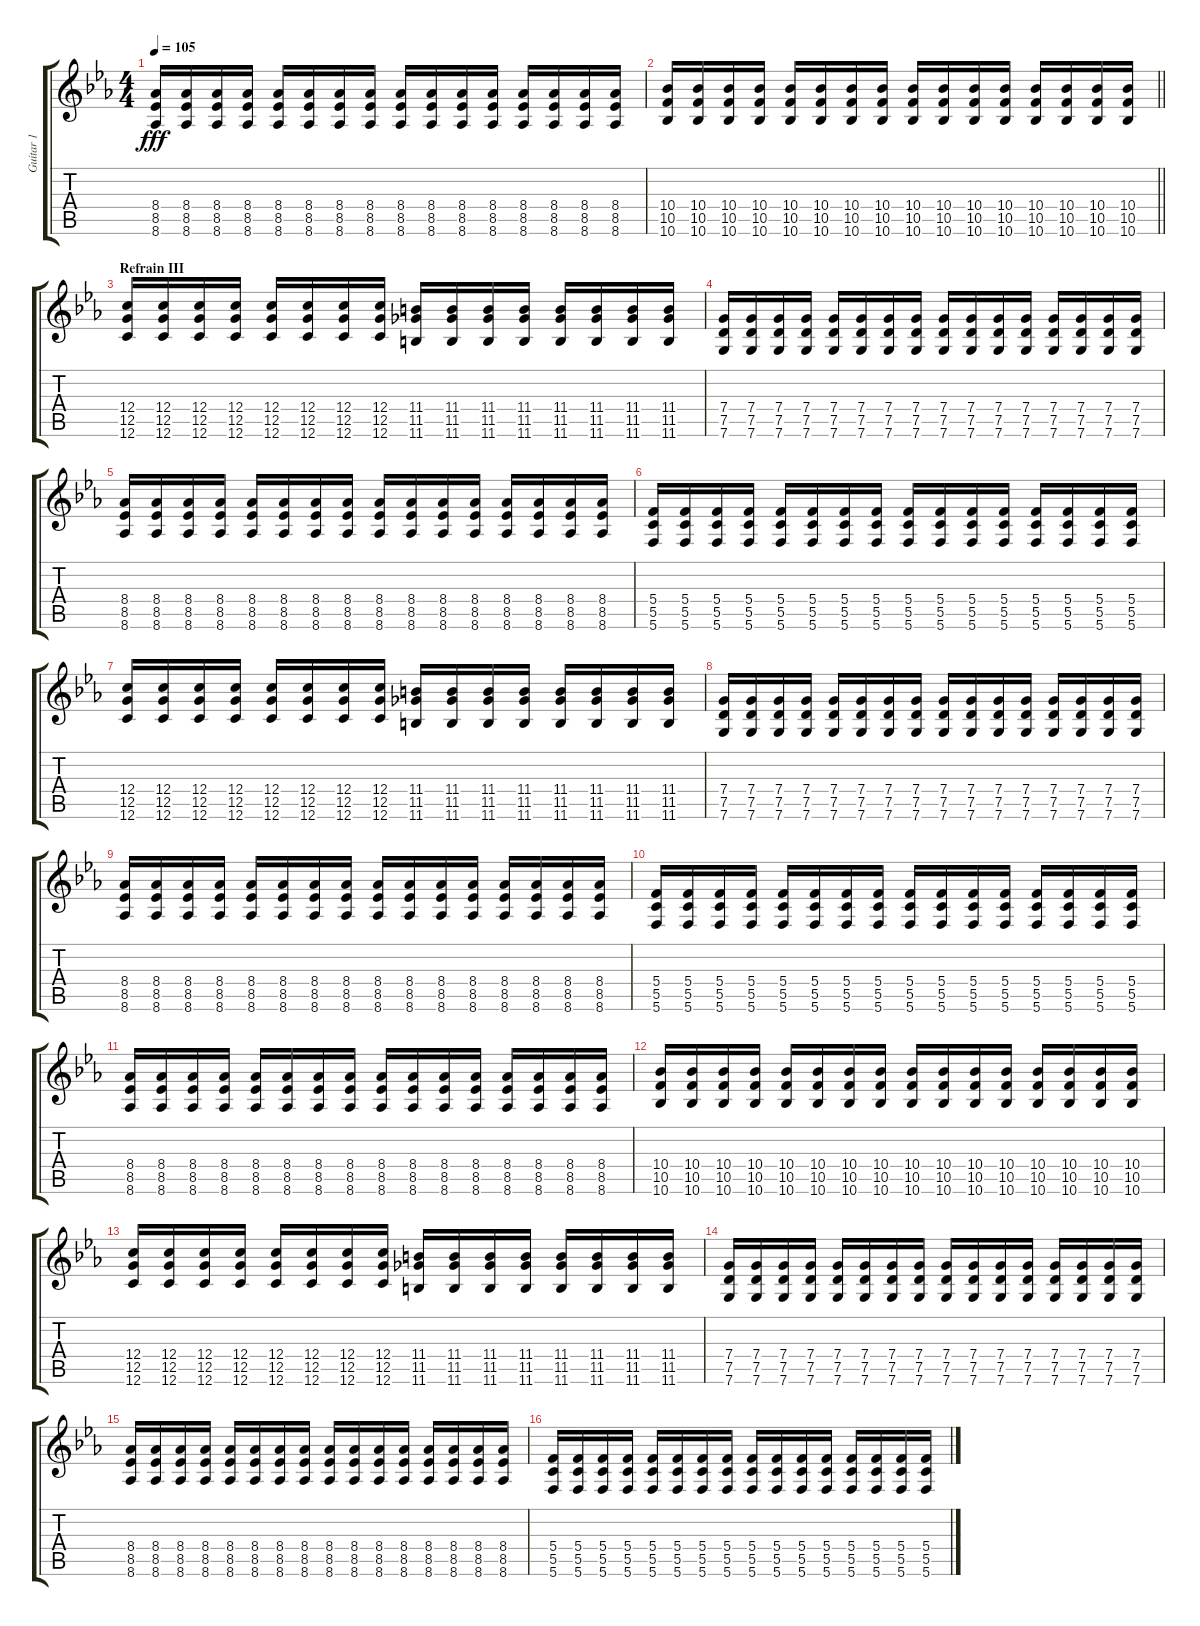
\track ("Guitar 1" "Guitar 1") {instrument distortionguitar}
\staff {score tabs}
\tuning (D4 A3 F3 C3 G2 C2) {hide}
\ts (4 4)
\tempo 105
\clef g2
\ks eb
(8.4 8.5 8.6).16{dy fff} (8.4 8.5 8.6).16 (8.4 8.5 8.6).16 (8.4 8.5 8.6).16 (8.4 8.5 8.6).16 (8.4 8.5 8.6).16 (8.4 8.5 8.6).16 (8.4 8.5 8.6).16 (8.4 8.5 8.6).16 (8.4 8.5 8.6).16 (8.4 8.5 8.6).16 (8.4 8.5 8.6).16 (8.4 8.5 8.6).16 (8.4 8.5 8.6).16 (8.4 8.5 8.6).16 (8.4 8.5 8.6).16 |
\barLineRight lightlight
(10.4 10.5 10.6).16 (10.4 10.5 10.6).16 (10.4 10.5 10.6).16 (10.4 10.5 10.6).16 (10.4 10.5 10.6).16 (10.4 10.5 10.6).16 (10.4 10.5 10.6).16 (10.4 10.5 10.6).16 (10.4 10.5 10.6).16 (10.4 10.5 10.6).16 (10.4 10.5 10.6).16 (10.4 10.5 10.6).16 (10.4 10.5 10.6).16 (10.4 10.5 10.6).16 (10.4 10.5 10.6).16 (10.4 10.5 10.6).16 |
\section ("" "Refrain III")
(12.4 12.5 12.6).16 (12.4 12.5 12.6).16 (12.4 12.5 12.6).16 (12.4 12.5 12.6).16 (12.4 12.5 12.6).16 (12.4 12.5 12.6).16 (12.4 12.5 12.6).16 (12.4 12.5 12.6).16 (11.4 11.5 11.6).16 (11.4 11.5 11.6).16 (11.4 11.5 11.6).16 (11.4 11.5 11.6).16 (11.4 11.5 11.6).16 (11.4 11.5 11.6).16 (11.4 11.5 11.6).16 (11.4 11.5 11.6).16 |
(7.4 7.5 7.6).16 (7.4 7.5 7.6).16 (7.4 7.5 7.6).16 (7.4 7.5 7.6).16 (7.4 7.5 7.6).16 (7.4 7.5 7.6).16 (7.4 7.5 7.6).16 (7.4 7.5 7.6).16 (7.4 7.5 7.6).16 (7.4 7.5 7.6).16 (7.4 7.5 7.6).16 (7.4 7.5 7.6).16 (7.4 7.5 7.6).16 (7.4 7.5 7.6).16 (7.4 7.5 7.6).16 (7.4 7.5 7.6).16 |
(8.4 8.5 8.6).16 (8.4 8.5 8.6).16 (8.4 8.5 8.6).16 (8.4 8.5 8.6).16 (8.4 8.5 8.6).16 (8.4 8.5 8.6).16 (8.4 8.5 8.6).16 (8.4 8.5 8.6).16 (8.4 8.5 8.6).16 (8.4 8.5 8.6).16 (8.4 8.5 8.6).16 (8.4 8.5 8.6).16 (8.4 8.5 8.6).16 (8.4 8.5 8.6).16 (8.4 8.5 8.6).16 (8.4 8.5 8.6).16 |
(5.4 5.5 5.6).16 (5.4 5.5 5.6).16 (5.4 5.5 5.6).16 (5.4 5.5 5.6).16 (5.4 5.5 5.6).16 (5.4 5.5 5.6).16 (5.4 5.5 5.6).16 (5.4 5.5 5.6).16 (5.4 5.5 5.6).16 (5.4 5.5 5.6).16 (5.4 5.5 5.6).16 (5.4 5.5 5.6).16 (5.4 5.5 5.6).16 (5.4 5.5 5.6).16 (5.4 5.5 5.6).16 (5.4 5.5 5.6).16 |
(12.4 12.5 12.6).16 (12.4 12.5 12.6).16 (12.4 12.5 12.6).16 (12.4 12.5 12.6).16 (12.4 12.5 12.6).16 (12.4 12.5 12.6).16 (12.4 12.5 12.6).16 (12.4 12.5 12.6).16 (11.4 11.5 11.6).16 (11.4 11.5 11.6).16 (11.4 11.5 11.6).16 (11.4 11.5 11.6).16 (11.4 11.5 11.6).16 (11.4 11.5 11.6).16 (11.4 11.5 11.6).16 (11.4 11.5 11.6).16 |
(7.4 7.5 7.6).16 (7.4 7.5 7.6).16 (7.4 7.5 7.6).16 (7.4 7.5 7.6).16 (7.4 7.5 7.6).16 (7.4 7.5 7.6).16 (7.4 7.5 7.6).16 (7.4 7.5 7.6).16 (7.4 7.5 7.6).16 (7.4 7.5 7.6).16 (7.4 7.5 7.6).16 (7.4 7.5 7.6).16 (7.4 7.5 7.6).16 (7.4 7.5 7.6).16 (7.4 7.5 7.6).16 (7.4 7.5 7.6).16 |
(8.4 8.5 8.6).16 (8.4 8.5 8.6).16 (8.4 8.5 8.6).16 (8.4 8.5 8.6).16 (8.4 8.5 8.6).16 (8.4 8.5 8.6).16 (8.4 8.5 8.6).16 (8.4 8.5 8.6).16 (8.4 8.5 8.6).16 (8.4 8.5 8.6).16 (8.4 8.5 8.6).16 (8.4 8.5 8.6).16 (8.4 8.5 8.6).16 (8.4 8.5 8.6).16 (8.4 8.5 8.6).16 (8.4 8.5 8.6).16 |
(5.4 5.5 5.6).16 (5.4 5.5 5.6).16 (5.4 5.5 5.6).16 (5.4 5.5 5.6).16 (5.4 5.5 5.6).16 (5.4 5.5 5.6).16 (5.4 5.5 5.6).16 (5.4 5.5 5.6).16 (5.4 5.5 5.6).16 (5.4 5.5 5.6).16 (5.4 5.5 5.6).16 (5.4 5.5 5.6).16 (5.4 5.5 5.6).16 (5.4 5.5 5.6).16 (5.4 5.5 5.6).16 (5.4 5.5 5.6).16 |
(8.4 8.5 8.6).16 (8.4 8.5 8.6).16 (8.4 8.5 8.6).16 (8.4 8.5 8.6).16 (8.4 8.5 8.6).16 (8.4 8.5 8.6).16 (8.4 8.5 8.6).16 (8.4 8.5 8.6).16 (8.4 8.5 8.6).16 (8.4 8.5 8.6).16 (8.4 8.5 8.6).16 (8.4 8.5 8.6).16 (8.4 8.5 8.6).16 (8.4 8.5 8.6).16 (8.4 8.5 8.6).16 (8.4 8.5 8.6).16 |
(10.4 10.5 10.6).16 (10.4 10.5 10.6).16 (10.4 10.5 10.6).16 (10.4 10.5 10.6).16 (10.4 10.5 10.6).16 (10.4 10.5 10.6).16 (10.4 10.5 10.6).16 (10.4 10.5 10.6).16 (10.4 10.5 10.6).16 (10.4 10.5 10.6).16 (10.4 10.5 10.6).16 (10.4 10.5 10.6).16 (10.4 10.5 10.6).16 (10.4 10.5 10.6).16 (10.4 10.5 10.6).16 (10.4 10.5 10.6).16 |
(12.4 12.5 12.6).16 (12.4 12.5 12.6).16 (12.4 12.5 12.6).16 (12.4 12.5 12.6).16 (12.4 12.5 12.6).16 (12.4 12.5 12.6).16 (12.4 12.5 12.6).16 (12.4 12.5 12.6).16 (11.4 11.5 11.6).16 (11.4 11.5 11.6).16 (11.4 11.5 11.6).16 (11.4 11.5 11.6).16 (11.4 11.5 11.6).16 (11.4 11.5 11.6).16 (11.4 11.5 11.6).16 (11.4 11.5 11.6).16 |
(7.4 7.5 7.6).16 (7.4 7.5 7.6).16 (7.4 7.5 7.6).16 (7.4 7.5 7.6).16 (7.4 7.5 7.6).16 (7.4 7.5 7.6).16 (7.4 7.5 7.6).16 (7.4 7.5 7.6).16 (7.4 7.5 7.6).16 (7.4 7.5 7.6).16 (7.4 7.5 7.6).16 (7.4 7.5 7.6).16 (7.4 7.5 7.6).16 (7.4 7.5 7.6).16 (7.4 7.5 7.6).16 (7.4 7.5 7.6).16 |
(8.4 8.5 8.6).16 (8.4 8.5 8.6).16 (8.4 8.5 8.6).16 (8.4 8.5 8.6).16 (8.4 8.5 8.6).16 (8.4 8.5 8.6).16 (8.4 8.5 8.6).16 (8.4 8.5 8.6).16 (8.4 8.5 8.6).16 (8.4 8.5 8.6).16 (8.4 8.5 8.6).16 (8.4 8.5 8.6).16 (8.4 8.5 8.6).16 (8.4 8.5 8.6).16 (8.4 8.5 8.6).16 (8.4 8.5 8.6).16 |
(5.4 5.5 5.6).16 (5.4 5.5 5.6).16 (5.4 5.5 5.6).16 (5.4 5.5 5.6).16 (5.4 5.5 5.6).16 (5.4 5.5 5.6).16 (5.4 5.5 5.6).16 (5.4 5.5 5.6).16 (5.4 5.5 5.6).16 (5.4 5.5 5.6).16 (5.4 5.5 5.6).16 (5.4 5.5 5.6).16 (5.4 5.5 5.6).16 (5.4 5.5 5.6).16 (5.4 5.5 5.6).16 (5.4 5.5 5.6).16
